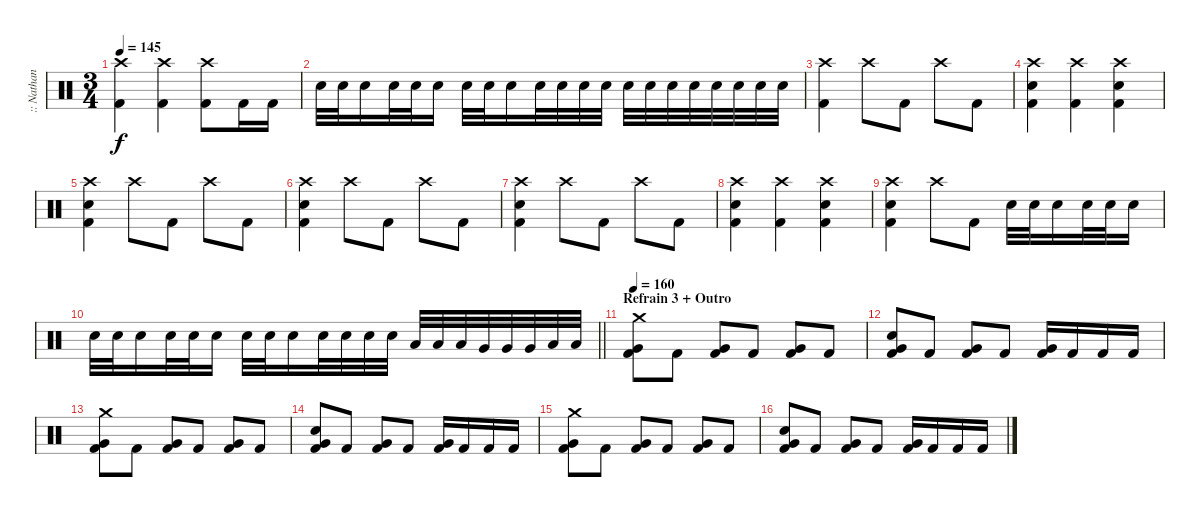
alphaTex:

\track (":: Nathan Jonas Jordison #1 ::" ":: Nathan ") {instrument percussion}
\staff {score}
\articulation defaults
\ts (3 4)
\tempo 145
\clef neutral
\ks c
("Crash high (hit)" "Kick (hit) 2").4{dy f} ("Crash high (hit)" "Kick (hit) 2").4 ("Crash high (hit)" "Kick (hit) 2").8 "Kick (hit) 2".16 "Kick (hit) 2".16 |
"Electric Snare (hit)".32 "Electric Snare (hit)".32 "Electric Snare (hit)".16 "Electric Snare (hit)".32 "Electric Snare (hit)".32 "Electric Snare (hit)".16 "Electric Snare (hit)".32 "Electric Snare (hit)".32 "Electric Snare (hit)".16 "Electric Snare (hit)".32 "Electric Snare (hit)".32 "Electric Snare (hit)".32 "Electric Snare (hit)".32 "Electric Snare (hit)".32 "Electric Snare (hit)".32 "Electric Snare (hit)".32 "Electric Snare (hit)".32 "Electric Snare (hit)".32 "Electric Snare (hit)".32 "Electric Snare (hit)".32 "Electric Snare (hit)".32 |
("Crash high (hit)" "Kick (hit) 2").4 "Crash high (hit)".8 "Kick (hit) 2".8 "Crash high (hit)".8 "Kick (hit) 2".8 |
("Crash high (hit)" "Electric Snare (hit)" "Kick (hit) 2").4 ("Crash high (hit)" "Kick (hit) 2").4 ("Crash high (hit)" "Electric Snare (hit)" "Kick (hit) 2").4 |
("Crash high (hit)" "Electric Snare (hit)" "Kick (hit) 2").4 "Crash high (hit)".8 "Kick (hit) 2".8 "Crash high (hit)".8 "Kick (hit) 2".8 |
("Crash high (hit)" "Electric Snare (hit)" "Kick (hit) 2").4 "Crash high (hit)".8 "Kick (hit) 2".8 "Crash high (hit)".8 "Kick (hit) 2".8 |
("Crash high (hit)" "Electric Snare (hit)" "Kick (hit) 2").4 "Crash high (hit)".8 "Kick (hit) 2".8 "Crash high (hit)".8 "Kick (hit) 2".8 |
("Crash high (hit)" "Electric Snare (hit)" "Kick (hit) 2").4 ("Crash high (hit)" "Kick (hit) 2").4 ("Crash high (hit)" "Electric Snare (hit)" "Kick (hit) 2").4 |
("Crash high (hit)" "Electric Snare (hit)" "Kick (hit) 2").4 "Crash high (hit)".8 "Kick (hit) 2".8 "Electric Snare (hit)".32 "Electric Snare (hit)".32 "Electric Snare (hit)".16 "Electric Snare (hit)".32 "Electric Snare (hit)".32 "Electric Snare (hit)".16 |
\barLineRight lightlight "Electric Snare (hit)".32 "Electric Snare (hit)".32 "Electric Snare (hit)".16 "Electric Snare (hit)".32 "Electric Snare (hit)".32 "Electric Snare (hit)".16 "Electric Snare (hit)".32 "Electric Snare (hit)".32 "Electric Snare (hit)".16 "Electric Snare (hit)".32 "Electric Snare (hit)".32 "Electric Snare (hit)".32 "Electric Snare (hit)".32 "Low Tom (hit)".32 "Low Tom (hit)".32 "Low Tom (hit)".32 "Very Low Tom (hit)".32 "Very Low Tom (hit)".32 "Very Low Tom (hit)".32 "Low Floor Tom (hit)".32 "Low Floor Tom (hit)".32
|
\section ("" "Refrain 3 + Outro")
\tempo 160
("Crash medium (hit)" "Very Low Tom (hit)" "Kick (hit) 2").8 "Kick (hit) 2".8 ("Very Low Tom (hit)" "Kick (hit) 2").8 "Kick (hit) 2".8 ("Very Low Tom (hit)" "Kick (hit) 2").8 "Kick (hit) 2".8 |
("Electric Snare (hit)" "Very Low Tom (hit)" "Kick (hit) 2").8 "Kick (hit) 2".8 ("Very Low Tom (hit)" "Kick (hit) 2").8 "Kick (hit) 2".8 ("Very Low Tom (hit)" "Kick (hit) 2").16 "Kick (hit) 2".16 "Kick (hit) 2".16 "Kick (hit) 2".16 |
("Crash medium (hit)" "Very Low Tom (hit)" "Kick (hit) 2").8 "Kick (hit) 2".8 ("Very Low Tom (hit)" "Kick (hit) 2").8 "Kick (hit) 2".8 ("Very Low Tom (hit)" "Kick (hit) 2").8 "Kick (hit) 2".8 |
("Electric Snare (hit)" "Very Low Tom (hit)" "Kick (hit) 2").8 "Kick (hit) 2".8 ("Very Low Tom (hit)" "Kick (hit) 2").8 "Kick (hit) 2".8 ("Very Low Tom (hit)" "Kick (hit) 2").16 "Kick (hit) 2".16 "Kick (hit) 2".16 "Kick (hit) 2".16 |
("Crash medium (hit)" "Very Low Tom (hit)" "Kick (hit) 2").8 "Kick (hit) 2".8 ("Very Low Tom (hit)" "Kick (hit) 2").8 "Kick (hit) 2".8 ("Very Low Tom (hit)" "Kick (hit) 2").8 "Kick (hit) 2".8 |
("Electric Snare (hit)" "Very Low Tom (hit)" "Kick (hit) 2").8 "Kick (hit) 2".8 ("Very Low Tom (hit)" "Kick (hit) 2").8 "Kick (hit) 2".8 ("Very Low Tom (hit)" "Kick (hit) 2").16 "Kick (hit) 2".16 "Kick (hit) 2".16 "Kick (hit) 2".16
